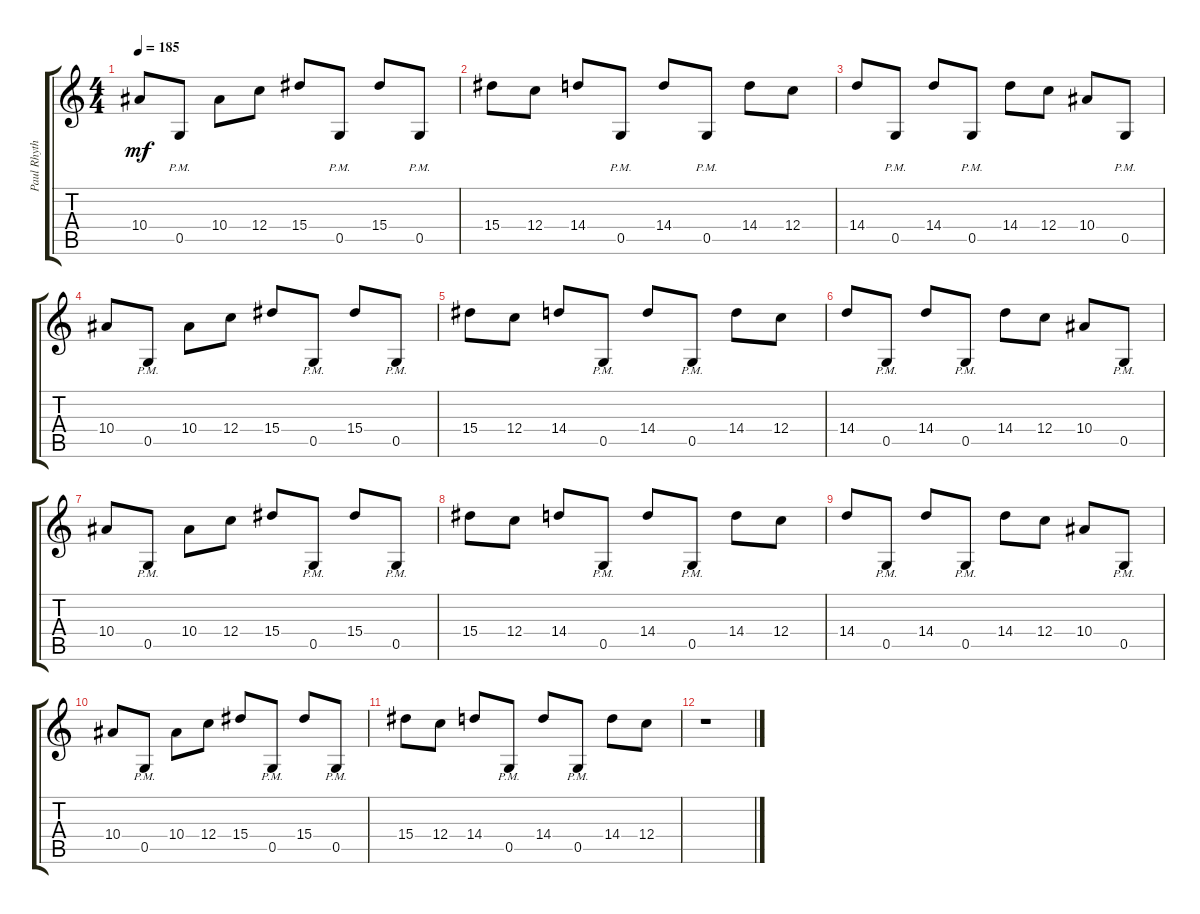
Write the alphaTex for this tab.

\track ("Paul Rhythm" "Paul Rhyth") {instrument distortionguitar}
\staff {score tabs}
\tuning (D4 A3 F3 C3 G2 C2) {hide}
\ts (4 4)
\tempo 185
\clef g2
\ks c
10.4.8{dy mf} 0.5{pm}.8 10.4.8 12.4.8 15.4.8 0.5{pm}.8 15.4.8 0.5{pm}.8 |
15.4.8 12.4.8 14.4.8 0.5{pm}.8 14.4.8 0.5{pm}.8 14.4.8 12.4.8 |
14.4.8 0.5{pm}.8 14.4.8 0.5{pm}.8 14.4.8 12.4.8 10.4.8 0.5{pm}.8 |
10.4.8 0.5{pm}.8 10.4.8 12.4.8 15.4.8 0.5{pm}.8 15.4.8 0.5{pm}.8 |
15.4.8 12.4.8 14.4.8 0.5{pm}.8 14.4.8 0.5{pm}.8 14.4.8 12.4.8 |
14.4.8 0.5{pm}.8 14.4.8 0.5{pm}.8 14.4.8 12.4.8 10.4.8 0.5{pm}.8 |
10.4.8 0.5{pm}.8 10.4.8 12.4.8 15.4.8 0.5{pm}.8 15.4.8 0.5{pm}.8 |
15.4.8 12.4.8 14.4.8 0.5{pm}.8 14.4.8 0.5{pm}.8 14.4.8 12.4.8 |
14.4.8 0.5{pm}.8 14.4.8 0.5{pm}.8 14.4.8 12.4.8 10.4.8 0.5{pm}.8 |
10.4.8 0.5{pm}.8 10.4.8 12.4.8 15.4.8 0.5{pm}.8 15.4.8 0.5{pm}.8 |
15.4.8 12.4.8 14.4.8 0.5{pm}.8 14.4.8 0.5{pm}.8 14.4.8 12.4.8 |
r.1
